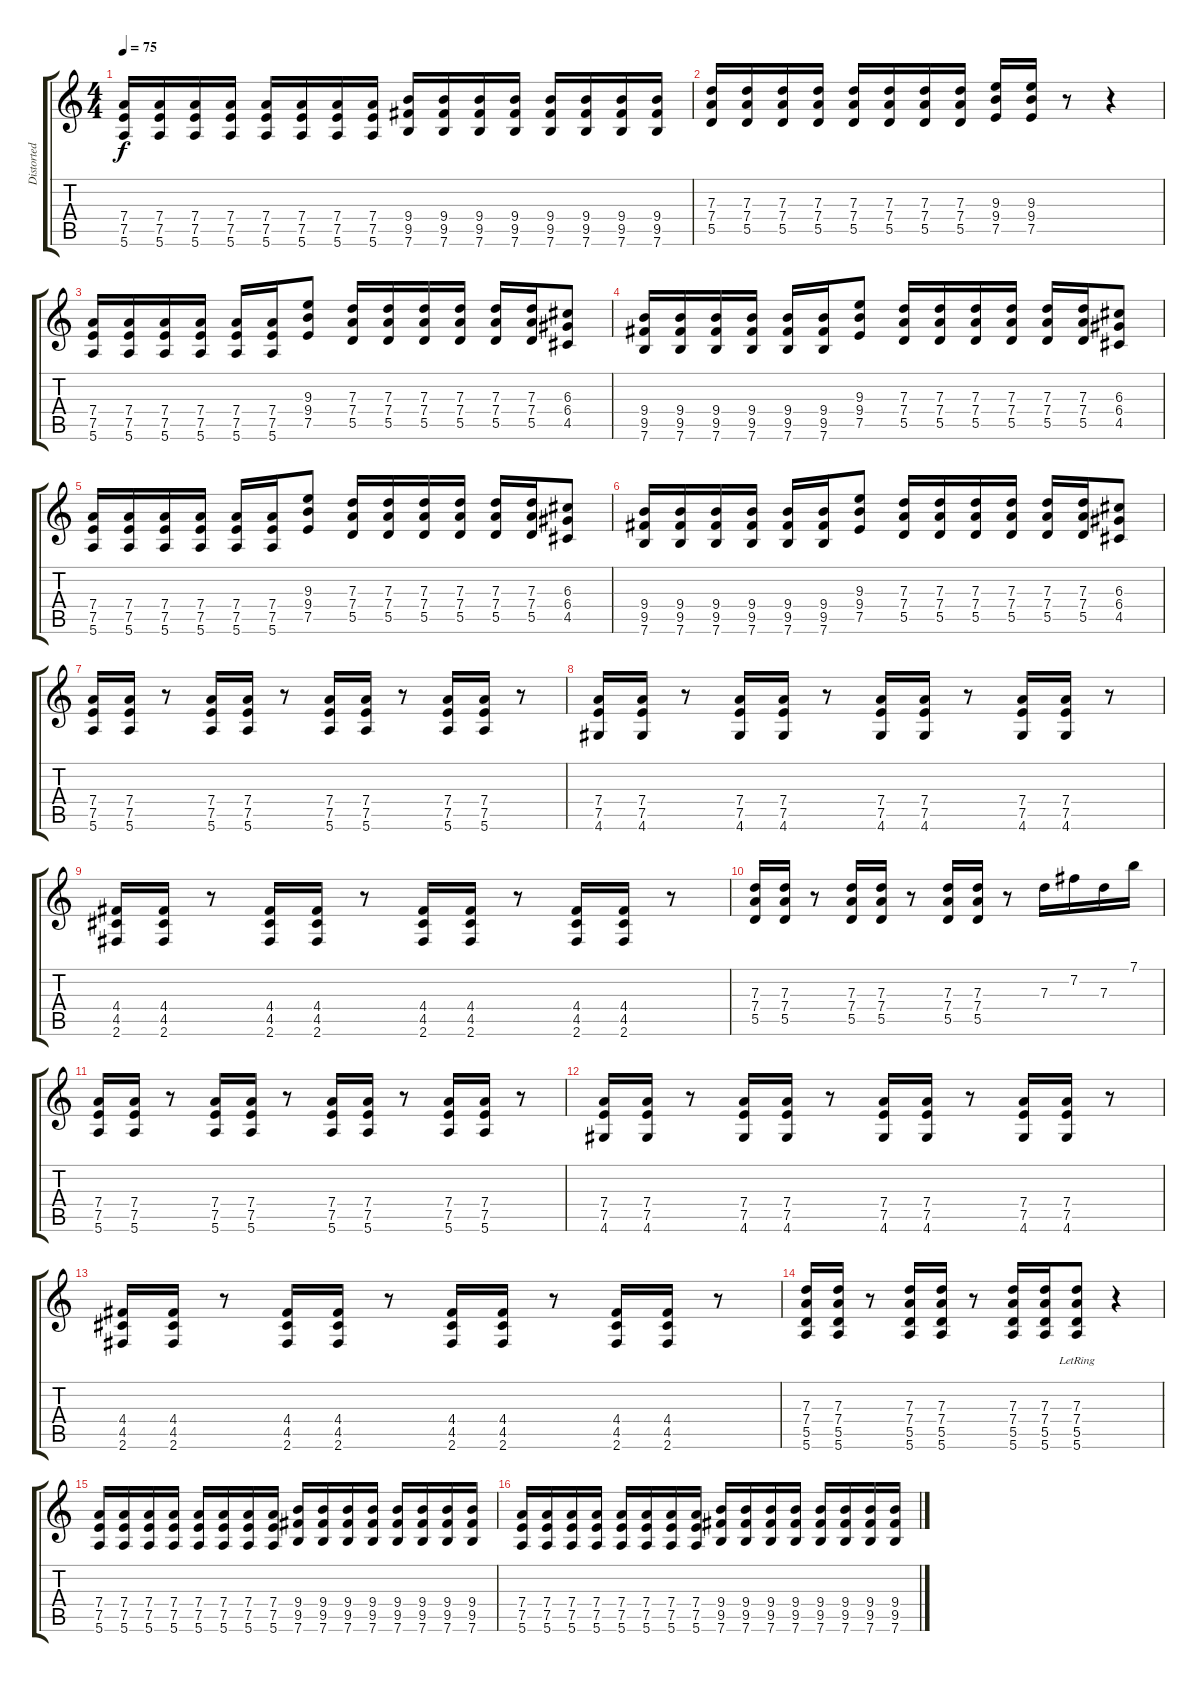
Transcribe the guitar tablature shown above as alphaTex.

\track ("Distorted 1" "Distorted ") {instrument distortionguitar}
\staff {score tabs}
\tuning (E4 B3 G3 D3 A2 E2) {hide}
\ts (4 4)
\tempo 75
\clef g2
\ks c
(7.4 7.5 5.6).16{dy f} (7.4 7.5 5.6).16 (7.4 7.5 5.6).16 (7.4 7.5 5.6).16 (7.4 7.5 5.6).16 (7.4 7.5 5.6).16 (7.4 7.5 5.6).16 (7.4 7.5 5.6).16 (9.4 9.5 7.6).16 (9.4 9.5 7.6).16 (9.4 9.5 7.6).16 (9.4 9.5 7.6).16 (9.4 9.5 7.6).16 (9.4 9.5 7.6).16 (9.4 9.5 7.6).16 (9.4 9.5 7.6).16 |
(7.3 7.4 5.5).16 (7.3 7.4 5.5).16 (7.3 7.4 5.5).16 (7.3 7.4 5.5).16 (7.3 7.4 5.5).16 (7.3 7.4 5.5).16 (7.3 7.4 5.5).16 (7.3 7.4 5.5).16 (9.3 9.4 7.5).16 (9.3 9.4 7.5).16 r.8 r.4 |
(7.4 7.5 5.6).16 (7.4 7.5 5.6).16 (7.4 7.5 5.6).16 (7.4 7.5 5.6).16 (7.4 7.5 5.6).16 (7.4 7.5 5.6).16 (9.3 9.4 7.5).8 (7.3 7.4 5.5).16 (7.3 7.4 5.5).16 (7.3 7.4 5.5).16 (7.3 7.4 5.5).16 (7.3 7.4 5.5).16 (7.3 7.4 5.5).16 (6.3 6.4 4.5).8 |
(9.4 9.5 7.6).16 (9.4 9.5 7.6).16 (9.4 9.5 7.6).16 (9.4 9.5 7.6).16 (9.4 9.5 7.6).16 (9.4 9.5 7.6).16 (9.3 9.4 7.5).8 (7.3 7.4 5.5).16 (7.3 7.4 5.5).16 (7.3 7.4 5.5).16 (7.3 7.4 5.5).16 (7.3 7.4 5.5).16 (7.3 7.4 5.5).16 (6.3 6.4 4.5).8 |
(7.4 7.5 5.6).16 (7.4 7.5 5.6).16 (7.4 7.5 5.6).16 (7.4 7.5 5.6).16 (7.4 7.5 5.6).16 (7.4 7.5 5.6).16 (9.3 9.4 7.5).8 (7.3 7.4 5.5).16 (7.3 7.4 5.5).16 (7.3 7.4 5.5).16 (7.3 7.4 5.5).16 (7.3 7.4 5.5).16 (7.3 7.4 5.5).16 (6.3 6.4 4.5).8 |
(9.4 9.5 7.6).16 (9.4 9.5 7.6).16 (9.4 9.5 7.6).16 (9.4 9.5 7.6).16 (9.4 9.5 7.6).16 (9.4 9.5 7.6).16 (9.3 9.4 7.5).8 (7.3 7.4 5.5).16 (7.3 7.4 5.5).16 (7.3 7.4 5.5).16 (7.3 7.4 5.5).16 (7.3 7.4 5.5).16 (7.3 7.4 5.5).16 (6.3 6.4 4.5).8 |
(7.4 7.5 5.6).16 (7.4 7.5 5.6).16 r.8 (7.4 7.5 5.6).16 (7.4 7.5 5.6).16 r.8 (7.4 7.5 5.6).16 (7.4 7.5 5.6).16 r.8 (7.4 7.5 5.6).16 (7.4 7.5 5.6).16 r.8 |
(7.4 7.5 4.6).16 (7.4 7.5 4.6).16 r.8 (7.4 7.5 4.6).16 (7.4 7.5 4.6).16 r.8 (7.4 7.5 4.6).16 (7.4 7.5 4.6).16 r.8 (7.4 7.5 4.6).16 (7.4 7.5 4.6).16 r.8 |
(4.4 4.5 2.6).16 (4.4 4.5 2.6).16 r.8 (4.4 4.5 2.6).16 (4.4 4.5 2.6).16 r.8 (4.4 4.5 2.6).16 (4.4 4.5 2.6).16 r.8 (4.4 4.5 2.6).16 (4.4 4.5 2.6).16 r.8 |
(7.3 7.4 5.5).16 (7.3 7.4 5.5).16 r.8 (7.3 7.4 5.5).16 (7.3 7.4 5.5).16 r.8 (7.3 7.4 5.5).16 (7.3 7.4 5.5).16 r.8 7.3.16 7.2.16 7.3.16 7.1.16 |
(7.4 7.5 5.6).16 (7.4 7.5 5.6).16 r.8 (7.4 7.5 5.6).16 (7.4 7.5 5.6).16 r.8 (7.4 7.5 5.6).16 (7.4 7.5 5.6).16 r.8 (7.4 7.5 5.6).16 (7.4 7.5 5.6).16 r.8 |
(7.4 7.5 4.6).16 (7.4 7.5 4.6).16 r.8 (7.4 7.5 4.6).16 (7.4 7.5 4.6).16 r.8 (7.4 7.5 4.6).16 (7.4 7.5 4.6).16 r.8 (7.4 7.5 4.6).16 (7.4 7.5 4.6).16 r.8 |
(4.4 4.5 2.6).16 (4.4 4.5 2.6).16 r.8 (4.4 4.5 2.6).16 (4.4 4.5 2.6).16 r.8 (4.4 4.5 2.6).16 (4.4 4.5 2.6).16 r.8 (4.4 4.5 2.6).16 (4.4 4.5 2.6).16 r.8 |
(7.3 7.4 5.5 5.6).16 (7.3 7.4 5.5 5.6).16 r.8 (7.3 7.4 5.5 5.6).16 (7.3 7.4 5.5 5.6).16 r.8 (7.3 7.4 5.5 5.6).16 (7.3 7.4 5.5 5.6).16 (7.3{lr} 7.4 5.5 5.6).8 r.4 |
(7.4 7.5 5.6).16 (7.4 7.5 5.6).16 (7.4 7.5 5.6).16 (7.4 7.5 5.6).16 (7.4 7.5 5.6).16 (7.4 7.5 5.6).16 (7.4 7.5 5.6).16 (7.4 7.5 5.6).16 (9.4 9.5 7.6).16 (9.4 9.5 7.6).16 (9.4 9.5 7.6).16 (9.4 9.5 7.6).16 (9.4 9.5 7.6).16 (9.4 9.5 7.6).16 (9.4 9.5 7.6).16 (9.4 9.5 7.6).16 |
(7.4 7.5 5.6).16 (7.4 7.5 5.6).16 (7.4 7.5 5.6).16 (7.4 7.5 5.6).16 (7.4 7.5 5.6).16 (7.4 7.5 5.6).16 (7.4 7.5 5.6).16 (7.4 7.5 5.6).16 (9.4 9.5 7.6).16 (9.4 9.5 7.6).16 (9.4 9.5 7.6).16 (9.4 9.5 7.6).16 (9.4 9.5 7.6).16 (9.4 9.5 7.6).16 (9.4 9.5 7.6).16 (9.4 9.5 7.6).16
